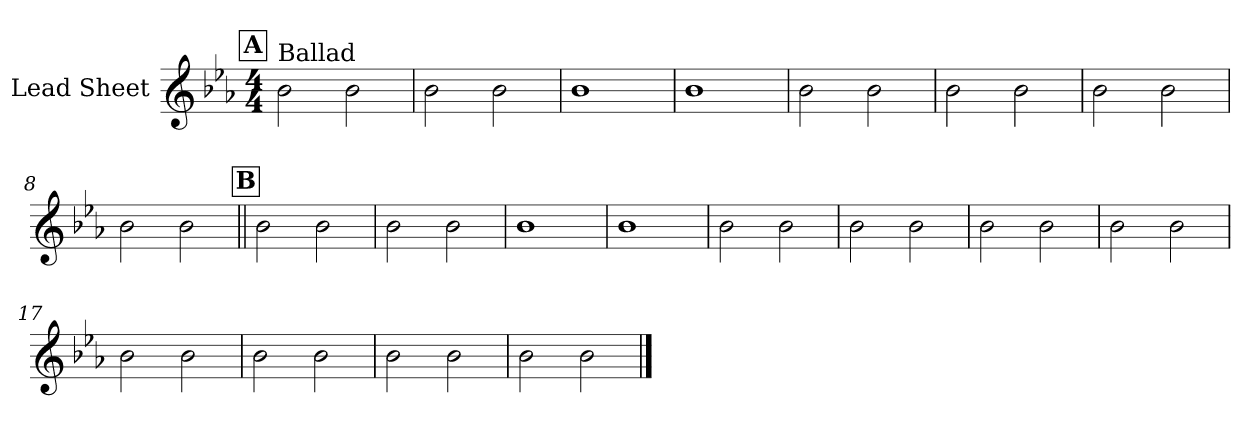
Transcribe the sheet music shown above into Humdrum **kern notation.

**kern
*part1
*staff1
*I"Lead Sheet
*clefG2
*k[b-e-a-]
*E-:
*M4/4
!!LO:REH:place=s1:a:fs=14:t=A
=1
!LO:TX:a:t=Ballad
2b-\
2b-\
=2
2b-\
2b-\
=3
1b-
=4
1b-
!!LO:LB:g=z
=5
2b-\
2b-\
=6
2b-\
2b-\
=7
2b-\
2b-\
=8
2b-\
2b-\
!!LO:LB:g=z
!!LO:REH:place=s1:a:fs=14:t=B
=9||
2b-\
2b-\
=10
2b-\
2b-\
=11
1b-
=12
1b-
!!LO:LB:g=z
=13
2b-\
2b-\
=14
2b-\
2b-\
=15
2b-\
2b-\
=16
2b-\
2b-\
!!LO:LB:g=z
=17
2b-\
2b-\
=18
2b-\
2b-\
=19
2b-\
2b-\
=20
2b-\
2b-\
==
*-
